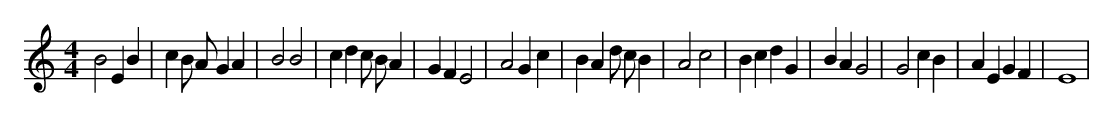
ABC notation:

X:1
M:4/4
L:1/8
K:C
B4 E2 B2 | c2 B A G2 A2 | B4 B4 | c2 d2 c B A2 | G2 F2 E4 | A4 G2 c2 | B2 A2 d c B2 | A4 c4 | B2 c2 d2 G2 | B2 A2 G4 | G4 c2 B2 | A2 E2 G2 F2 | E8 |
